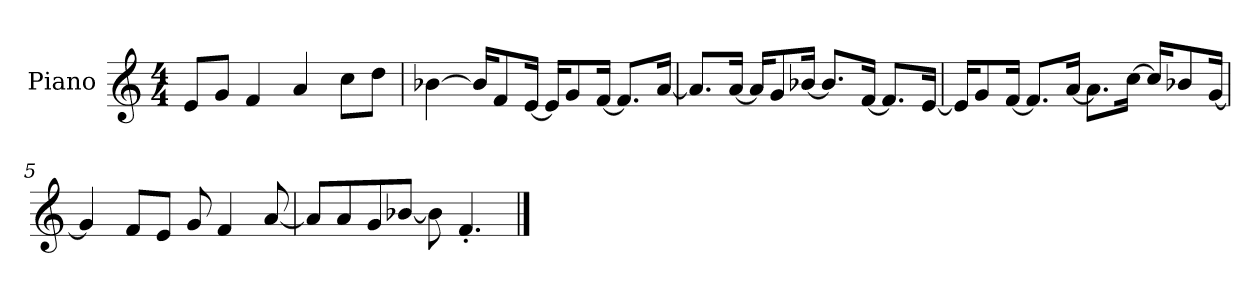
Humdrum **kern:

**kern
*part1
*staff1
*I"Piano
*I'P-no
*clefG2
*k[]
*M4/4
*MM90
=1
8e/L
8g/J
4f/
4a/
8cc\L
8dd\J
=2
[4b-X\
16b-/KL]
8f/
[16e/Jk
16e/KL]
8g/
[16f/Jk
8.f/L]
[16a/Jk
=3
8.a/L]
[16a/Jk
16a/KL]
8g/
[16b-X/Jk
8.b-/L]
[16f/Jk
8.f/L]
[16e/Jk
=4
16e/KL]
8g/
[16f/Jk
8.f/L]
[16a/Jk
8.a\L]
[16cc\Jk
16cc/KL]
8b-X/
[16g/Jk
!!LO:LB:g=z
=5
4g/]
8f/L
8e/J
8g/
4f/
[8a/
=6
8a/L]
8a/
8g/
[8b-X/J
8b-\]
4.f'/
==
*-
